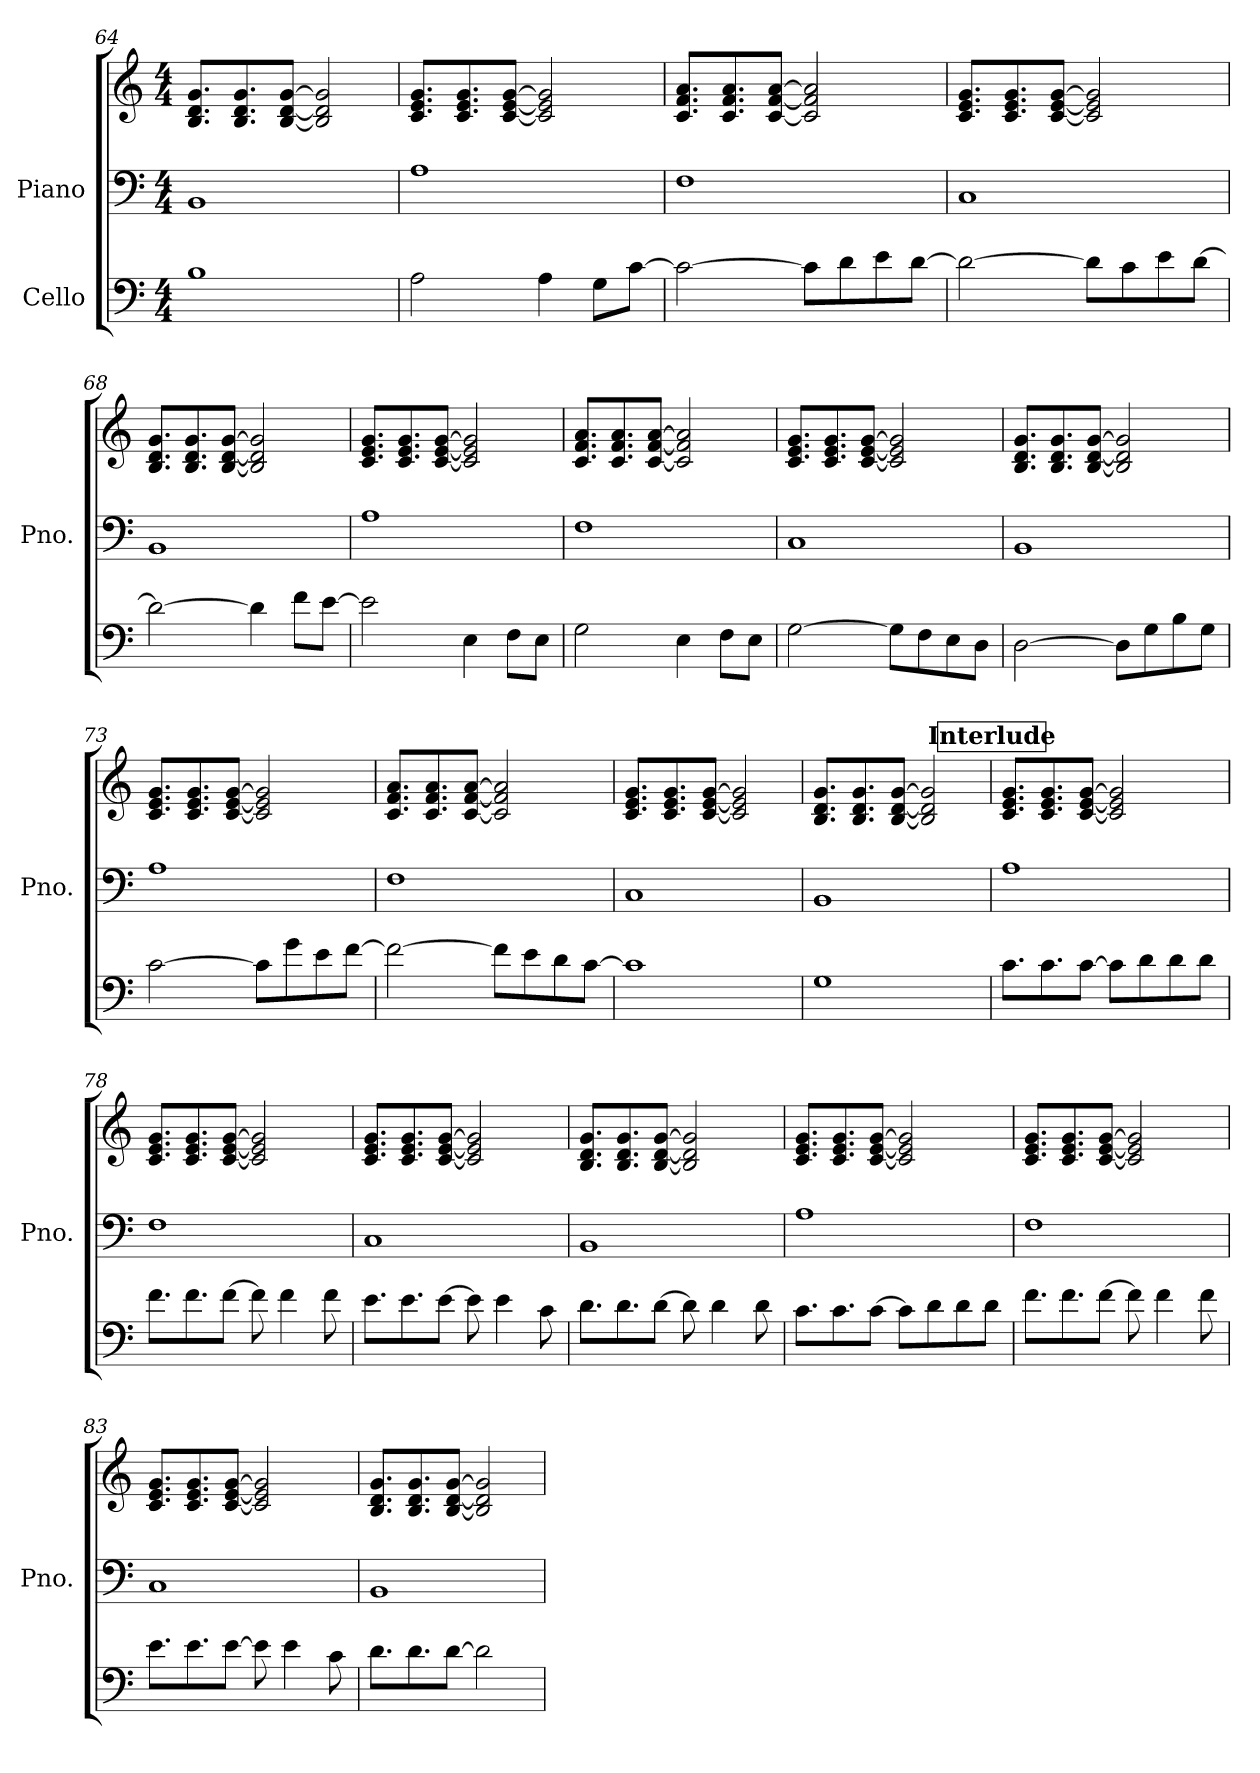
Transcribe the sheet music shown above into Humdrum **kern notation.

**kern	**kern	**kern
*part2	*part1	*part1
*staff3	*staff2	*staff1
*I"Cello	*I"Piano	*
*	*I'Pno.	*
*clefF4	*clefF4	*clefG2
*k[]	*k[]	*k[]
*M4/4	*M4/4	*M4/4
=64	=64	=64
1B	1BB	8.B/ 8.d/ 8.g/L
.	.	8.B/ 8.d/ 8.g/
.	.	[8B/ [8d/ [8g/J
.	.	2B/] 2d/] 2g/]
=65	=65	=65
2A\	1A	8.c/ 8.e/ 8.g/L
.	.	8.c/ 8.e/ 8.g/
.	.	[8c/ [8e/ [8g/J
4A\	.	2c/] 2e/] 2g/]
8G\L	.	.
[8c\J	.	.
!!LO:LB:g=z
=66	=66	=66
2c\_	1F	8.c/ 8.f/ 8.a/L
.	.	8.c/ 8.f/ 8.a/
.	.	[8c/ [8f/ [8a/J
8c\L]	.	2c/] 2f/] 2a/]
8d\	.	.
8e\	.	.
[8d\J	.	.
=67	=67	=67
2d\_	1C	8.c/ 8.e/ 8.g/L
.	.	8.c/ 8.e/ 8.g/
.	.	[8c/ [8e/ [8g/J
8d\L]	.	2c/] 2e/] 2g/]
8c\	.	.
8e\	.	.
[8d\J	.	.
=68	=68	=68
2d\_	1BB	8.B/ 8.d/ 8.g/L
.	.	8.B/ 8.d/ 8.g/
.	.	[8B/ [8d/ [8g/J
4d\]	.	2B/] 2d/] 2g/]
8f\L	.	.
[8e\J	.	.
=69	=69	=69
2e\]	1A	8.c/ 8.e/ 8.g/L
.	.	8.c/ 8.e/ 8.g/
.	.	[8c/ [8e/ [8g/J
4E\	.	2c/] 2e/] 2g/]
8F\L	.	.
8E\J	.	.
!!LO:LB:g=z
=70	=70	=70
2G\	1F	8.c/ 8.f/ 8.a/L
.	.	8.c/ 8.f/ 8.a/
.	.	[8c/ [8f/ [8a/J
4E\	.	2c/] 2f/] 2a/]
8F\L	.	.
8E\J	.	.
=71	=71	=71
[2G\	1C	8.c/ 8.e/ 8.g/L
.	.	8.c/ 8.e/ 8.g/
.	.	[8c/ [8e/ [8g/J
8G\L]	.	2c/] 2e/] 2g/]
8F\	.	.
8E\	.	.
8D\J	.	.
=72	=72	=72
[2D\	1BB	8.B/ 8.d/ 8.g/L
.	.	8.B/ 8.d/ 8.g/
.	.	[8B/ [8d/ [8g/J
8D\L]	.	2B/] 2d/] 2g/]
8G\	.	.
8B\	.	.
8G\J	.	.
=73	=73	=73
[2c\	1A	8.c/ 8.e/ 8.g/L
.	.	8.c/ 8.e/ 8.g/
.	.	[8c/ [8e/ [8g/J
8c\L]	.	2c/] 2e/] 2g/]
8g\	.	.
8e\	.	.
[8f\J	.	.
!!LO:LB:g=z
=74	=74	=74
2f\_	1F	8.c/ 8.f/ 8.a/L
.	.	8.c/ 8.f/ 8.a/
.	.	[8c/ [8f/ [8a/J
8f\L]	.	2c/] 2f/] 2a/]
8e\	.	.
8d\	.	.
[8c\J	.	.
=75	=75	=75
1c]	1C	8.c/ 8.e/ 8.g/L
.	.	8.c/ 8.e/ 8.g/
.	.	[8c/ [8e/ [8g/J
.	.	2c/] 2e/] 2g/]
=76	=76	=76
1G	1BB	8.B/ 8.d/ 8.g/L
.	.	8.B/ 8.d/ 8.g/
.	.	[8B/ [8d/ [8g/J
.	.	2B/] 2d/] 2g/]
!!LO:REH:place=s1:a:B:fs=14:t=Interlude
=77	=77	=77
8.c\L	1A	8.c/ 8.e/ 8.g/L
8.c\	.	8.c/ 8.e/ 8.g/
[8c\J	.	[8c/ [8e/ [8g/J
8c\L]	.	2c/] 2e/] 2g/]
8d\	.	.
8d\	.	.
8d\J	.	.
=78	=78	=78
8.f\L	1F	8.c/ 8.e/ 8.g/L
8.f\	.	8.c/ 8.e/ 8.g/
[8f\J	.	[8c/ [8e/ [8g/J
8f\]	.	2c/] 2e/] 2g/]
4f\	.	.
8f\	.	.
!!LO:PB:g=z
=79	=79	=79
8.e\L	1C	8.c/ 8.e/ 8.g/L
8.e\	.	8.c/ 8.e/ 8.g/
[8e\J	.	[8c/ [8e/ [8g/J
8e\]	.	2c/] 2e/] 2g/]
4e\	.	.
8c\	.	.
=80	=80	=80
8.d\L	1BB	8.B/ 8.d/ 8.g/L
8.d\	.	8.B/ 8.d/ 8.g/
[8d\J	.	[8B/ [8d/ [8g/J
8d\]	.	2B/] 2d/] 2g/]
4d\	.	.
8d\	.	.
=81	=81	=81
8.c\L	1A	8.c/ 8.e/ 8.g/L
8.c\	.	8.c/ 8.e/ 8.g/
[8c\J	.	[8c/ [8e/ [8g/J
8c\L]	.	2c/] 2e/] 2g/]
8d\	.	.
8d\	.	.
8d\J	.	.
=82	=82	=82
8.f\L	1F	8.c/ 8.e/ 8.g/L
8.f\	.	8.c/ 8.e/ 8.g/
[8f\J	.	[8c/ [8e/ [8g/J
8f\]	.	2c/] 2e/] 2g/]
4f\	.	.
8f\	.	.
!!LO:LB:g=z
=83	=83	=83
8.e\L	1C	8.c/ 8.e/ 8.g/L
8.e\	.	8.c/ 8.e/ 8.g/
[8e\J	.	[8c/ [8e/ [8g/J
8e\]	.	2c/] 2e/] 2g/]
4e\	.	.
8c\	.	.
=84	=84	=84
8.d\L	1BB	8.B/ 8.d/ 8.g/L
8.d\	.	8.B/ 8.d/ 8.g/
[8d\J	.	[8B/ [8d/ [8g/J
2d\]	.	2B/] 2d/] 2g/]
=	=	=
*-	*-	*-
